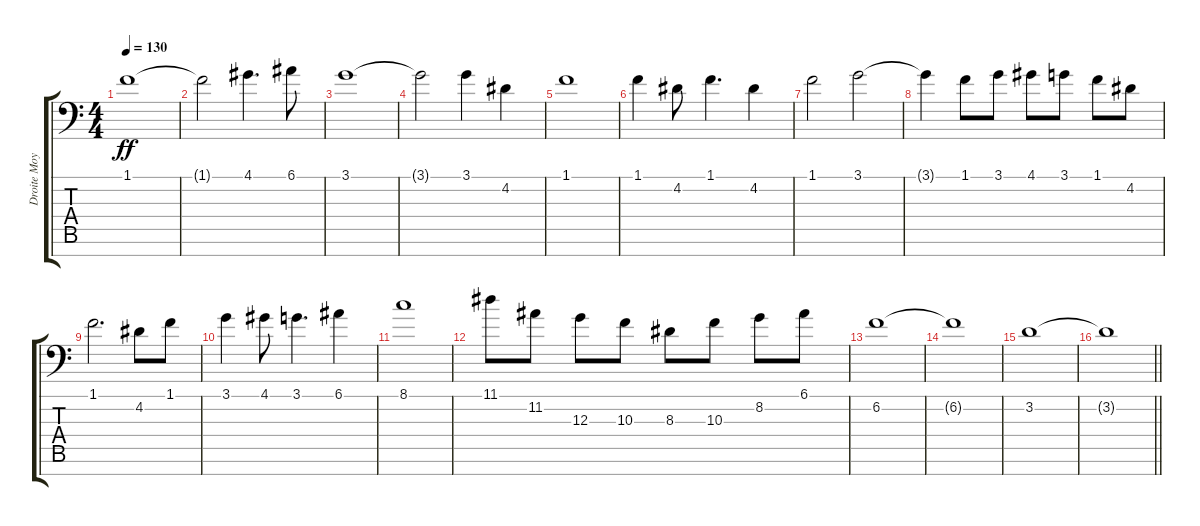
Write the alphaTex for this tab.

\track ("Droite Moyenne" "Droite Moy") {instrument acousticgrandpiano}
\staff {score tabs}
\tuning (E4 B3 G3 D3 A2 E2 C-1) {hide}
\ts (4 4)
\tempo 130
\clef f4
\ks c
1.1.1{dy ff} |
1.1{t}.2 4.1.4{d} 6.1.8 |
3.1.1 |
3.1{t}.2 3.1.4 4.2.4 |
1.1.1 |
1.1.4 4.2.8 1.1.4{d} 4.2.4 |
1.1.2 3.1.2 |
3.1{t}.4 1.1.8 3.1.8 4.1.8 3.1.8 1.1.8 4.2.8 |
1.1.2{d} 4.2.8 1.1.8 |
3.1.4 4.1.8 3.1.4{d} 6.1.4 |
8.1.1 |
11.1.8 11.2.8 12.3.8 10.3.8 8.3.8 10.3.8 8.2.8 6.1.8 |
6.2.1 |
6.2{t}.1 |
3.2.1 |
\barLineRight lightlight
3.2{t}.1
